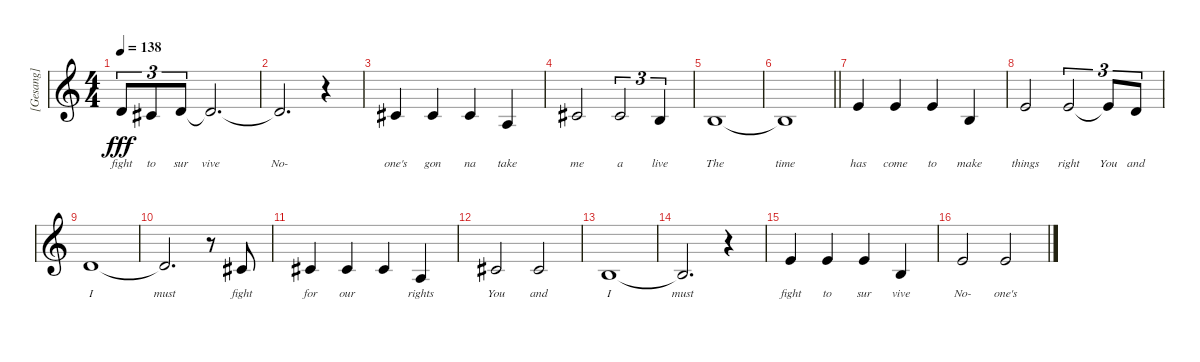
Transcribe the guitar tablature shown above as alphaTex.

\track ("[Gesang]" "[Gesang]") {instrument choiraahs}
\staff {score}
\tuning (E4 B3 G3 D3 A2 E2) {hide}
\ts (4 4)
\tempo 138
\clef g2
\ks c
7.3.8{tu (3 2) lyrics (0 "fight") lyrics (1 "") lyrics (2 "") lyrics (3 "") lyrics (4 "") dy fff} 6.3.8{tu (3 2) lyrics (0 "to") lyrics (1 "") lyrics (2 "") lyrics (3 "") lyrics (4 "")} 7.3.8{tu (3 2) lyrics (0 "sur") lyrics (1 "") lyrics (2 "") lyrics (3 "") lyrics (4 "")} 7.3{t}.2{d lyrics (0 "vive") lyrics (1 "") lyrics (2 "") lyrics (3 "") lyrics (4 "")} |
7.3{t}.2{d lyrics (0 "No-") lyrics (1 "") lyrics (2 "") lyrics (3 "") lyrics (4 "")} r.4 |
6.3.4{lyrics (0 "one's") lyrics (1 "") lyrics (2 "") lyrics (3 "") lyrics (4 "")} 6.3.4{lyrics (0 "gon") lyrics (1 "") lyrics (2 "") lyrics (3 "") lyrics (4 "")} 6.3.4{lyrics (0 "na") lyrics (1 "") lyrics (2 "") lyrics (3 "") lyrics (4 "")} 2.3.4{lyrics (0 "take") lyrics (1 "") lyrics (2 "") lyrics (3 "") lyrics (4 "")} |
6.3.2{lyrics (0 "me") lyrics (1 "") lyrics (2 "") lyrics (3 "") lyrics (4 "")} 6.3.2{tu (3 2) lyrics (0 "a") lyrics (1 "") lyrics (2 "") lyrics (3 "") lyrics (4 "")} 4.3.4{tu (3 2) lyrics (0 "live") lyrics (1 "") lyrics (2 "") lyrics (3 "") lyrics (4 "")} |
4.3.1{lyrics (0 "The") lyrics (1 "") lyrics (2 "") lyrics (3 "") lyrics (4 "")} |
\barLineRight lightlight
4.3{t}.1{lyrics (0 "time") lyrics (1 "") lyrics (2 "") lyrics (3 "") lyrics (4 "")} |
14.4.4{lyrics (0 "has") lyrics (1 "") lyrics (2 "") lyrics (3 "") lyrics (4 "")} 14.4.4{lyrics (0 "come") lyrics (1 "") lyrics (2 "") lyrics (3 "") lyrics (4 "")} 14.4.4{lyrics (0 "to") lyrics (1 "") lyrics (2 "") lyrics (3 "") lyrics (4 "")} 14.5.4{lyrics (0 "make") lyrics (1 "") lyrics (2 "") lyrics (3 "") lyrics (4 "")} |
14.4.2{lyrics (0 "things") lyrics (1 "") lyrics (2 "") lyrics (3 "") lyrics (4 "")} 14.4.2{tu (3 2) lyrics (0 "right") lyrics (1 "") lyrics (2 "") lyrics (3 "") lyrics (4 "")} 14.4{t}.8{tu (3 2) lyrics (0 "You") lyrics (1 "") lyrics (2 "") lyrics (3 "") lyrics (4 "")} 12.4.8{tu (3 2) lyrics (0 "and") lyrics (1 "") lyrics (2 "") lyrics (3 "") lyrics (4 "")} |
12.4.1{lyrics (0 "I") lyrics (1 "") lyrics (2 "") lyrics (3 "") lyrics (4 "")} |
12.4{t}.2{d lyrics (0 "must") lyrics (1 "") lyrics (2 "") lyrics (3 "") lyrics (4 "")} r.8 6.3.8{lyrics (0 "fight") lyrics (1 "") lyrics (2 "") lyrics (3 "") lyrics (4 "")} |
6.3.4{lyrics (0 "for") lyrics (1 "") lyrics (2 "") lyrics (3 "") lyrics (4 "")} 6.3.4{lyrics (0 "our") lyrics (1 "") lyrics (2 "") lyrics (3 "") lyrics (4 "")} 6.3.4{lyrics (0 "") lyrics (1 "") lyrics (2 "") lyrics (3 "") lyrics (4 "")} 2.3.4{lyrics (0 "rights") lyrics (1 "") lyrics (2 "") lyrics (3 "") lyrics (4 "")} |
6.3.2{lyrics (0 "You") lyrics (1 "") lyrics (2 "") lyrics (3 "") lyrics (4 "")} 6.3.2{lyrics (0 "and") lyrics (1 "") lyrics (2 "") lyrics (3 "") lyrics (4 "")} |
4.3.1{lyrics (0 "I") lyrics (1 "") lyrics (2 "") lyrics (3 "") lyrics (4 "")} |
4.3{t}.2{d lyrics (0 "must") lyrics (1 "") lyrics (2 "") lyrics (3 "") lyrics (4 "")} r.4 |
9.3.4{lyrics (0 "fight") lyrics (1 "") lyrics (2 "") lyrics (3 "") lyrics (4 "")} 9.3.4{lyrics (0 "to") lyrics (1 "") lyrics (2 "") lyrics (3 "") lyrics (4 "")} 9.3.4{lyrics (0 "sur") lyrics (1 "") lyrics (2 "") lyrics (3 "") lyrics (4 "")} 9.4.4{lyrics (0 "vive") lyrics (1 "") lyrics (2 "") lyrics (3 "") lyrics (4 "")} |
9.3.2{lyrics (0 "No-") lyrics (1 "") lyrics (2 "") lyrics (3 "") lyrics (4 "")} 9.3.2{lyrics (0 "one's") lyrics (1 "") lyrics (2 "") lyrics (3 "") lyrics (4 "")}
